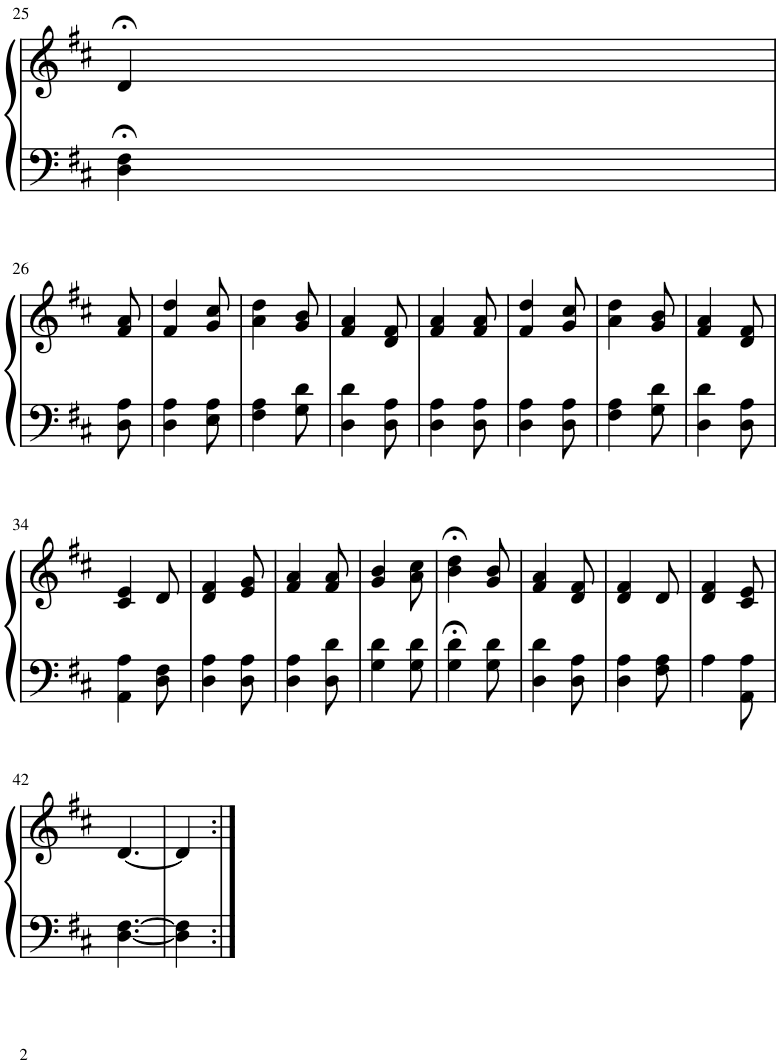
**kern	**kern
*part1	*part1
*staff2	*staff1
*I"Piano	*
*I'Pno.	*
!!LO:PB:g=z
*clefF4	*clefG2
*k[f#c#]	*k[f#c#]
*M3/8	*M3/8
=25	=25
4D\;< 4F#\;<	4d;</
!!LO:LB:g=z
=26	=26
8D\ 8A\	8f#/ 8a/
=27	=27
4D\ 4A\	4f#/ 4dd/
8E\ 8A\	8g/ 8cc#/
=28	=28
4F#\ 4A\	4a\ 4dd\
8G\ 8d\	8g/ 8b/
=29	=29
4D\ 4d\	4f#/ 4a/
8D\ 8A\	8d/ 8f#/
=30	=30
4D\ 4A\	4f#/ 4a/
8D\ 8A\	8f#/ 8a/
=31	=31
4D\ 4A\	4f#/ 4dd/
8D\ 8A\	8g/ 8cc#/
=32	=32
4F#\ 4A\	4a\ 4dd\
8G\ 8d\	8g/ 8b/
=33	=33
4D\ 4d\	4f#/ 4a/
8D\ 8A\	8d/ 8f#/
!!LO:LB:g=z
=34	=34
4AA\ 4A\	4c#/ 4e/
8D\ 8F#\	8d/
=35	=35
4D\ 4A\	4d/ 4f#/
8D\ 8A\	8e/ 8g/
=36	=36
4D\ 4A\	4f#/ 4a/
8D\ 8d\	8f#/ 8a/
=37	=37
4G\ 4d\	4g/ 4b/
8G\ 8d\	8a\ 8cc#\
=38	=38
4G\;< 4d\;<	4b\;< 4dd\;<
8G\ 8d\	8g/ 8b/
=39	=39
4D\ 4d\	4f#/ 4a/
8D\ 8A\	8d/ 8f#/
=40	=40
4D\ 4A\	4d/ 4f#/
8F#\ 8A\	8d/
=41	=41
4A\	4d/ 4f#/
8AA\ 8A\	8c#/ 8e/
!!LO:LB:g=z
=42	=42
[4.D\ [4.F#\	[4.d/
=43	=43
4D\] 4F#\]	4d/]
=:|!	=:|!
*-	*-
